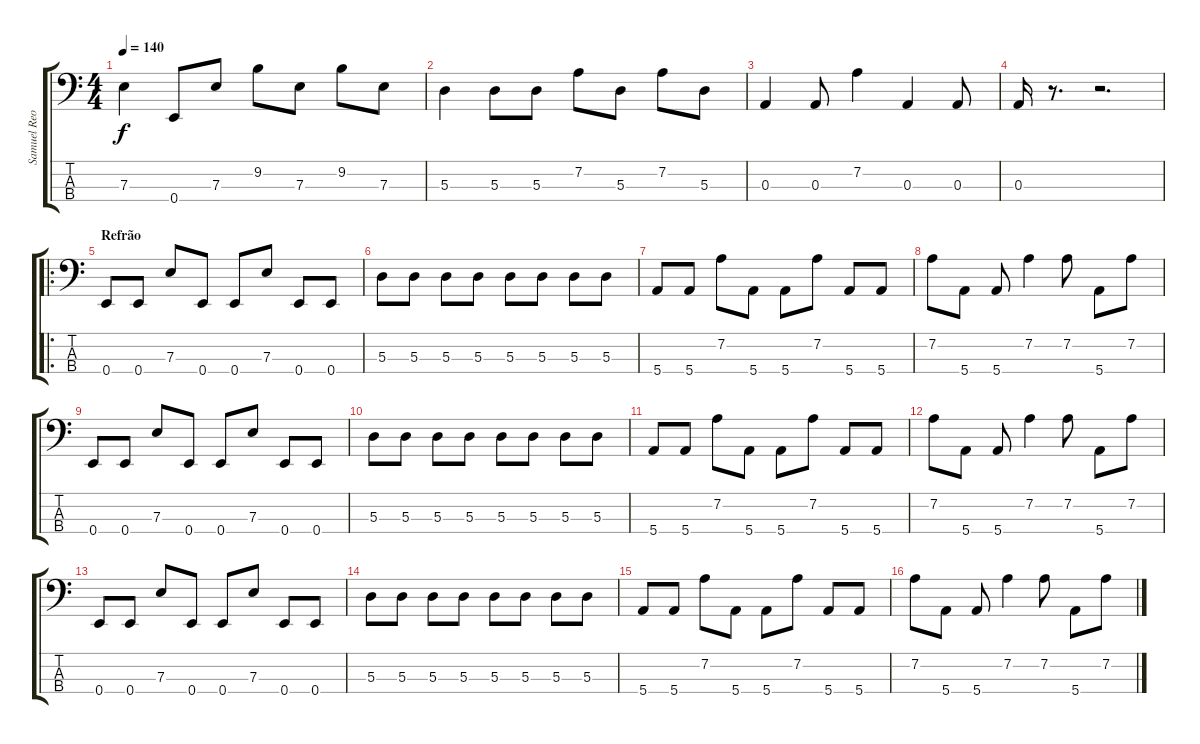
\track ("Samuel Reoli" "Samuel Reo") {instrument electricbasspick}
\staff {score tabs}
\tuning (G2 D2 A1 E1) {hide}
\ts (4 4)
\tempo 140
\clef f4
\ks c
7.3.4{dy f} 0.4.8 7.3.8 9.2.8 7.3.8 9.2.8 7.3.8 |
5.3.4 5.3.8 5.3.8 7.2.8 5.3.8 7.2.8 5.3.8 |
0.3.4 0.3.8 7.2.4 0.3.4 0.3.8 |
0.3.16 r.8{d} r.2{d} |
\ro
\section ("" "Refrão")
0.4.8 0.4.8 7.3.8 0.4.8 0.4.8 7.3.8 0.4.8 0.4.8 |
5.3.8 5.3.8 5.3.8 5.3.8 5.3.8 5.3.8 5.3.8 5.3.8 |
5.4.8 5.4.8 7.2.8 5.4.8 5.4.8 7.2.8 5.4.8 5.4.8 |
7.2.8 5.4.8 5.4.8 7.2.4 7.2.8 5.4.8 7.2.8 |
0.4.8 0.4.8 7.3.8 0.4.8 0.4.8 7.3.8 0.4.8 0.4.8 |
5.3.8 5.3.8 5.3.8 5.3.8 5.3.8 5.3.8 5.3.8 5.3.8 |
5.4.8 5.4.8 7.2.8 5.4.8 5.4.8 7.2.8 5.4.8 5.4.8 |
7.2.8 5.4.8 5.4.8 7.2.4 7.2.8 5.4.8 7.2.8 |
0.4.8 0.4.8 7.3.8 0.4.8 0.4.8 7.3.8 0.4.8 0.4.8 |
5.3.8 5.3.8 5.3.8 5.3.8 5.3.8 5.3.8 5.3.8 5.3.8 |
5.4.8 5.4.8 7.2.8 5.4.8 5.4.8 7.2.8 5.4.8 5.4.8 |
7.2.8 5.4.8 5.4.8 7.2.4 7.2.8 5.4.8 7.2.8
